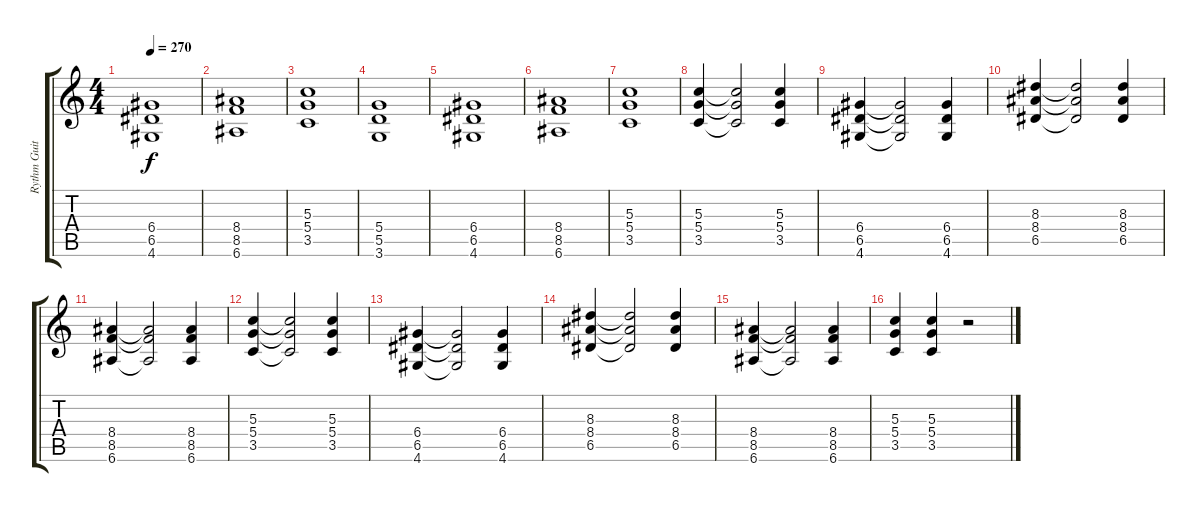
\track ("Rythm Guitar 2 (Everything Went Numb)" "Rythm Guit") {instrument distortionguitar}
\staff {score tabs}
\tuning (E4 B3 G3 D3 A2 E2) {hide}
\ts (4 4)
\tempo 270
\clef g2
\ks c
(6.4 6.5 4.6).1{dy f} |
(8.4 8.5 6.6).1 |
(5.3 5.4 3.5).1 |
(5.4 5.5 3.6).1 |
(6.4 6.5 4.6).1 |
(8.4 8.5 6.6).1 |
(5.3 5.4 3.5).1 |
(5.3 5.4 3.5).4 (5.3{t} 5.4{t} 3.5{t}).2 (5.3 5.4 3.5).4 |
(6.4 6.5 4.6).4 (6.4{t} 6.5{t} 4.6{t}).2 (6.4 6.5 4.6).4 |
(8.3 8.4 6.5).4 (8.3{t} 8.4{t} 6.5{t}).2 (8.3 8.4 6.5).4 |
(8.4 8.5 6.6).4 (8.4{t} 8.5{t} 6.6{t}).2 (8.4 8.5 6.6).4 |
(5.3 5.4 3.5).4 (5.3{t} 5.4{t} 3.5{t}).2 (5.3 5.4 3.5).4 |
(6.4 6.5 4.6).4 (6.4{t} 6.5{t} 4.6{t}).2 (6.4 6.5 4.6).4 |
(8.3 8.4 6.5).4 (8.3{t} 8.4{t} 6.5{t}).2 (8.3 8.4 6.5).4 |
(8.4 8.5 6.6).4 (8.4{t} 8.5{t} 6.6{t}).2 (8.4 8.5 6.6).4 |
(5.3 5.4 3.5).4 (5.3 5.4 3.5).4 r.2
